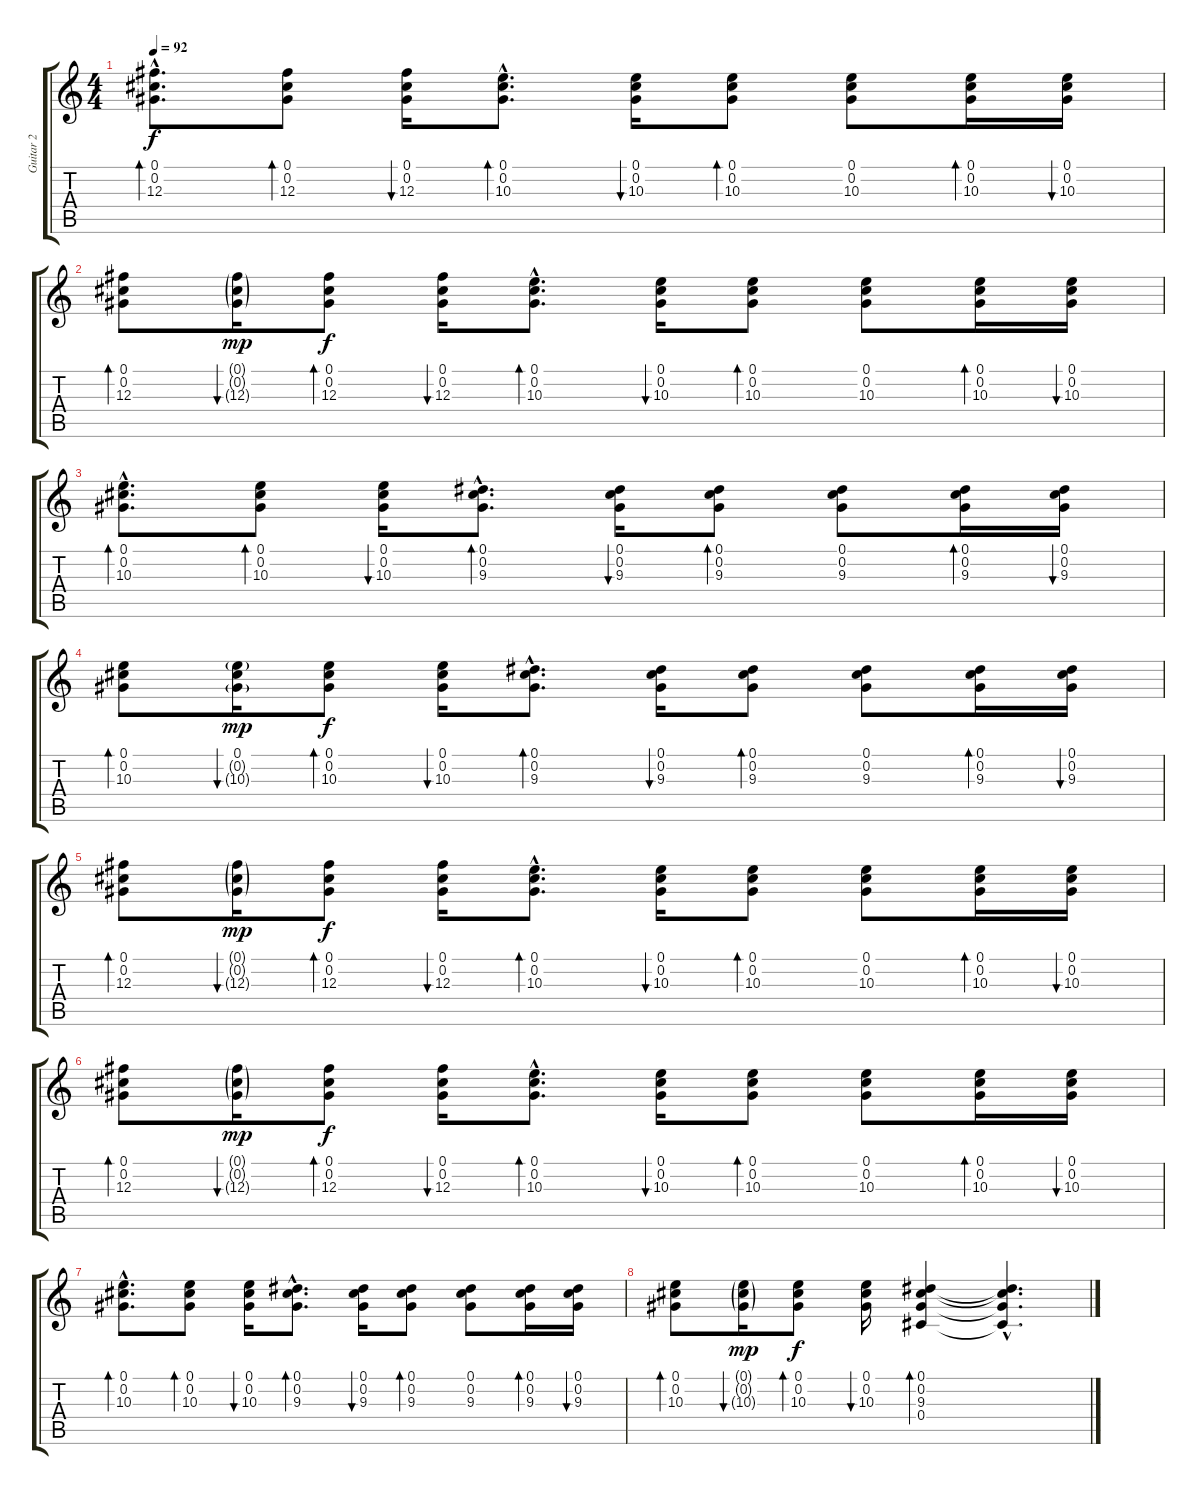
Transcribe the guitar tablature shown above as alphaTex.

\track ("Guitar 2" "Guitar 2") {instrument acousticguitarsteel}
\staff {score tabs}
\tuning (Db4 Ab3 Gb3 Db3 Ab2 Db2) {hide}
\ts (4 4)
\tempo 92
\clef g2
\ks c
(0.1{hac} 0.2{hac} 12.3{hac}).8{d bd 240 dy f instrument acousticguitarsteel} (0.1 0.2 12.3).8{bd 30} (0.1 0.2 12.3).16{bu 30} (0.1{hac} 0.2{hac} 10.3{hac}).8{d bd 30} (0.1 0.2 10.3).16{bu 30} (0.1 0.2 10.3).8{bd 30} (0.1 0.2 10.3).8 (0.1 0.2 10.3).16{bd 30} (0.1 0.2 10.3).16{bu 30} |
(0.1 0.2 12.3).8{bd 30} (0.1{g} 0.2{g} 12.3{g}).16{bu 30 dy mp} (0.1 0.2 12.3).8{bd 30 dy f} (0.1 0.2 12.3).16{bu 30} (0.1{hac} 0.2{hac} 10.3{hac}).8{d bd 30} (0.1 0.2 10.3).16{bu 30} (0.1 0.2 10.3).8{bd 30} (0.1 0.2 10.3).8 (0.1 0.2 10.3).16{bd 30} (0.1 0.2 10.3).16{bu 30} |
(0.1{hac} 0.2{hac} 10.3{hac}).8{d bd 30} (0.1 0.2 10.3).8{bd 30} (0.1 0.2 10.3).16{bu 30} (0.1{hac} 0.2{hac} 9.3{hac}).8{d bd 30} (0.1 0.2 9.3).16{bu 30} (0.1 0.2 9.3).8{bd 30} (0.1 0.2 9.3).8 (0.1 0.2 9.3).16{bd 30} (0.1 0.2 9.3).16{bu 30} |
(0.1 0.2 10.3).8{bd 30} (0.1 0.2{g} 10.3{g}).16{bu 30 dy mp} (0.1 0.2 10.3).8{bd 30 dy f} (0.1 0.2 10.3).16{bu 30} (0.1{hac} 0.2{hac} 9.3{hac}).8{d bd 30} (0.1 0.2 9.3).16{bu 30} (0.1 0.2 9.3).8{bd 30} (0.1 0.2 9.3).8 (0.1 0.2 9.3).16{bd 30} (0.1 0.2 9.3).16{bu 30} |
(0.1 0.2 12.3).8{bd 30} (0.1{g} 0.2{g} 12.3{g}).16{bu 30 dy mp} (0.1 0.2 12.3).8{bd 30 dy f} (0.1 0.2 12.3).16{bu 30} (0.1{hac} 0.2{hac} 10.3{hac}).8{d bd 30} (0.1 0.2 10.3).16{bu 30} (0.1 0.2 10.3).8{bd 30} (0.1 0.2 10.3).8 (0.1 0.2 10.3).16{bd 30} (0.1 0.2 10.3).16{bu 30} |
(0.1 0.2 12.3).8{bd 30} (0.1{g} 0.2{g} 12.3{g}).16{bu 30 dy mp} (0.1 0.2 12.3).8{bd 30 dy f} (0.1 0.2 12.3).16{bu 30} (0.1{hac} 0.2{hac} 10.3{hac}).8{d bd 30} (0.1 0.2 10.3).16{bu 30} (0.1 0.2 10.3).8{bd 30} (0.1 0.2 10.3).8 (0.1 0.2 10.3).16{bd 30} (0.1 0.2 10.3).16{bu 30} |
(0.1{hac} 0.2{hac} 10.3{hac}).8{d bd 30} (0.1 0.2 10.3).8{bd 30} (0.1 0.2 10.3).16{bu 30} (0.1{hac} 0.2{hac} 9.3{hac}).8{d bd 30} (0.1 0.2 9.3).16{bu 30} (0.1 0.2 9.3).8{bd 30} (0.1 0.2 9.3).8 (0.1 0.2 9.3).16{bd 30} (0.1 0.2 9.3).16{bu 30} |
(0.1 0.2 10.3).8{bd 30} (0.1{g} 0.2{g} 10.3{g}).16{bu 30 dy mp} (0.1 0.2 10.3).8{bd 30 dy f} (0.1 0.2 10.3).16{bu 30} (0.1 0.2 9.3 0.4).4{bd 480} (0.1{hac t} 0.2{hac t} 9.3{hac t} 0.4{hac t}).4{d}
